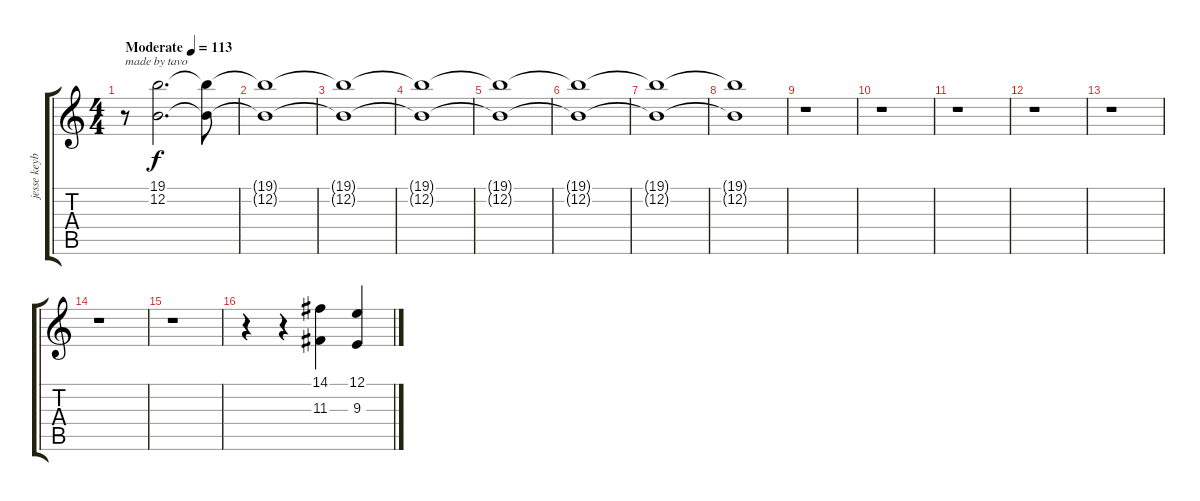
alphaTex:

\track ("jesse keyboard" "jesse keyb") {instrument electricgrandpiano}
\staff {score tabs}
\tuning (E4 B3 G3 D3 A2 E2) {hide}
\ts (4 4)
\tempo (113 "Moderate")
\clef g2
\ks c
r.8{txt "made by tavo" dy f volume 7 instrument stringensemble1} (19.1 12.2).2{d} (19.1{t} 12.2{t}).8 |
(19.1{t} 12.2{t}).1 |
(19.1{t} 12.2{t}).1 |
(19.1{t} 12.2{t}).1 |
(19.1{t} 12.2{t}).1 |
(19.1{t} 12.2{t}).1 |
(19.1{t} 12.2{t}).1 |
(19.1{t} 12.2{t}).1 |
r.1 |
r.1 |
r.1 |
r.1 |
r.1 |
r.1 |
r.1 |
r.4 r.4 (14.1 11.3).4{volume 11 instrument electricgrandpiano} (12.1 9.3).4
